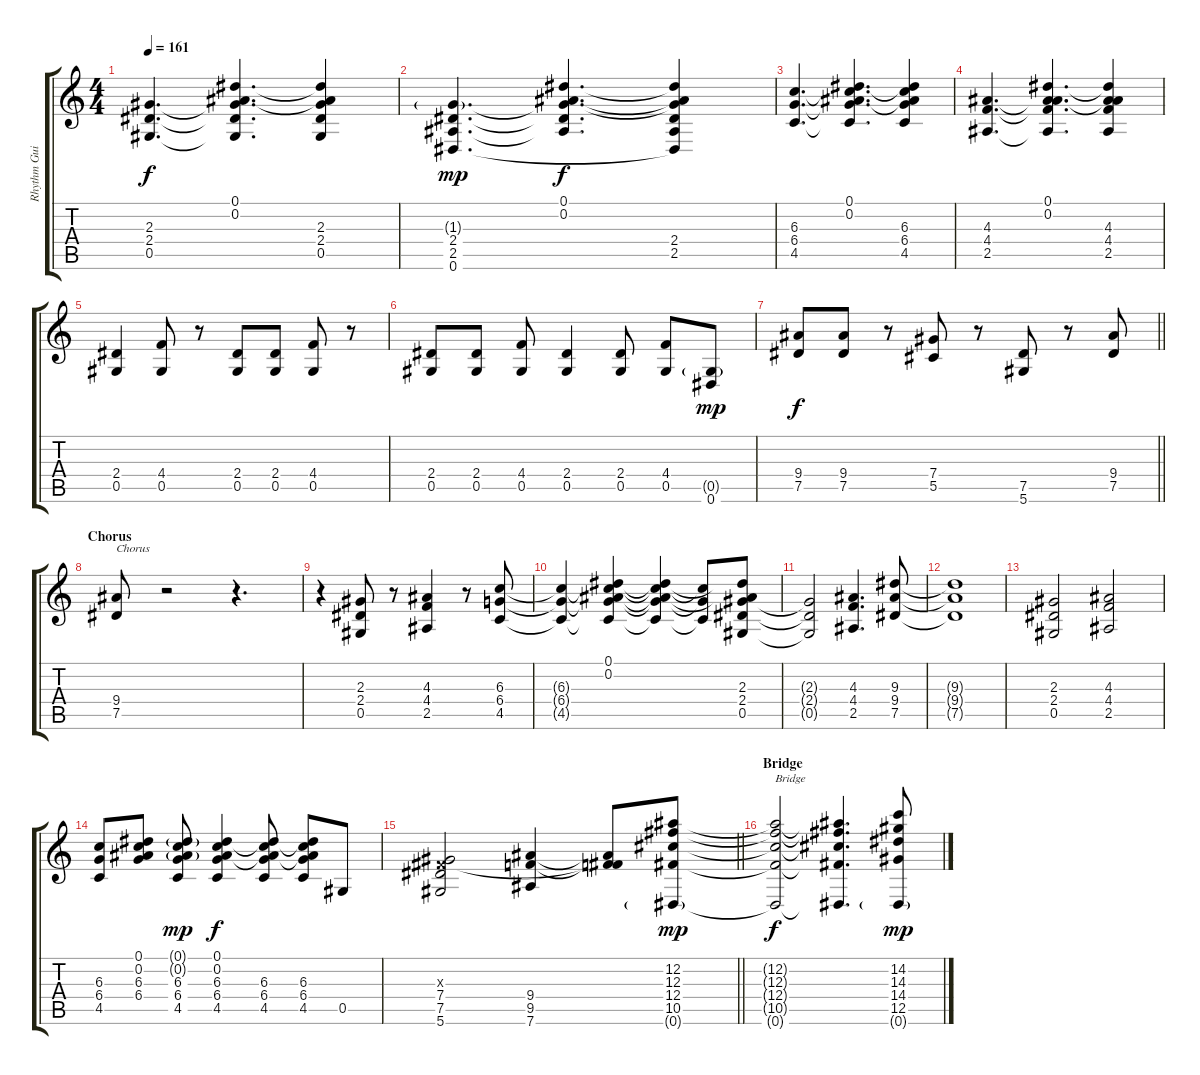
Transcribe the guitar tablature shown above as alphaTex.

\track ("Rhythm Guitar" "Rhythm Gui") {instrument distortionguitar}
\staff {score tabs}
\tuning (Eb4 Bb3 Gb3 Db3 Ab2 Eb2) {hide}
\ts (4 4)
\tempo 161
\clef g2
\ks c
(2.3 2.4 0.5).4{d dy f} (0.1 0.2 2.3{t} 2.4{t} 0.5{t}).4{d} (0.1{t} 0.2{t} 2.3 2.4 0.5).4 |
(1.3{g} 2.4 2.5 0.6).4{d dy mp} (0.1 0.2 1.3{t} 2.4{t} 2.5{t}).4{d dy f} (0.1{t} 0.2{t} 1.3{t} 2.4 2.5 0.6{t}).4 |
(6.3 6.4 4.5).4{d} (0.1 0.2 6.3{t} 6.4{t} 4.5{t}).4{d} (0.1{t} 0.2{t} 6.3 6.4 4.5).4 |
(4.3 4.4 2.5).4{d} (0.1 0.2 4.3{t} 4.4{t} 2.5{t}).4{d} (0.1{t} 0.2{t} 4.3 4.4 2.5).4 |
(2.4 0.5).4 (4.4 0.5).8 r.8 (2.4 0.5).8 (2.4 0.5).8 (4.4 0.5).8 r.8 |
(2.4 0.5).8 (2.4 0.5).8 (4.4 0.5).8 (2.4 0.5).4 (2.4 0.5).8 (4.4 0.5).8 (0.5{g} 0.6).8{dy mp} |
\barLineRight lightlight
(9.4 7.5).8{dy f} (9.4 7.5).8 r.8 (7.4 5.5).8 r.8 (7.5 5.6).8 r.8 (9.4 7.5).8 |
\section ("" "Chorus")
(9.4 7.5).8{txt "Chorus"} r.2 r.4{d} |
r.4 (2.3 2.4 0.5).8 r.8 (4.3 4.4 2.5).4 r.8 (6.3 6.4 4.5).8 |
(6.3{t} 6.4{t} 4.5{t}).4 (0.1 0.2 6.3{t} 6.4{t} 4.5{t}).4 (0.1{t} 0.2{t} 6.3{t} 6.4{t} 4.5{t}).4 (6.3{t} 6.4{t} 4.5{t}).8 (0.1{t} 0.2{t} 2.3 2.4 0.5).8 |
(2.3{t} 2.4{t} 0.5{t}).2 (4.3 4.4 2.5).4{d} (9.3 9.4 7.5).8 |
(9.3{t} 9.4{t} 7.5{t}).1 |
(2.3 2.4 0.5).2 (4.3 4.4 2.5).2 |
(6.3 6.4 4.5).8 (0.1 0.2 6.3 6.4).8 (0.1{g} 0.2{g} 6.3 6.4 4.5).8{dy mp} (0.1 0.2 6.3 6.4 4.5).4{dy f} (0.1{t} 0.2{t} 6.3 6.4 4.5).8 (0.1{t} 0.2{t} 6.3 6.4 4.5).8 0.5.8 |
\barLineRight lightlight
(0.3{x} 7.4 7.5 5.6).2 (9.4 9.5 7.6).4 (0.3{t} 9.4{t} 9.5{t}).8 (12.2 12.3 12.4 10.5 0.6{g}).8{dy mp} |
\section ("" "Bridge")
(12.2{t} 12.3{t} 12.4{t} 10.5{t} 0.6{t}).2{txt "Bridge" dy f} (12.2{t} 12.3{t} 12.4{t} 10.5{t} 0.6{t}).4{d} (14.2 14.3 14.4 12.5 0.6{g}).8{dy mp}
